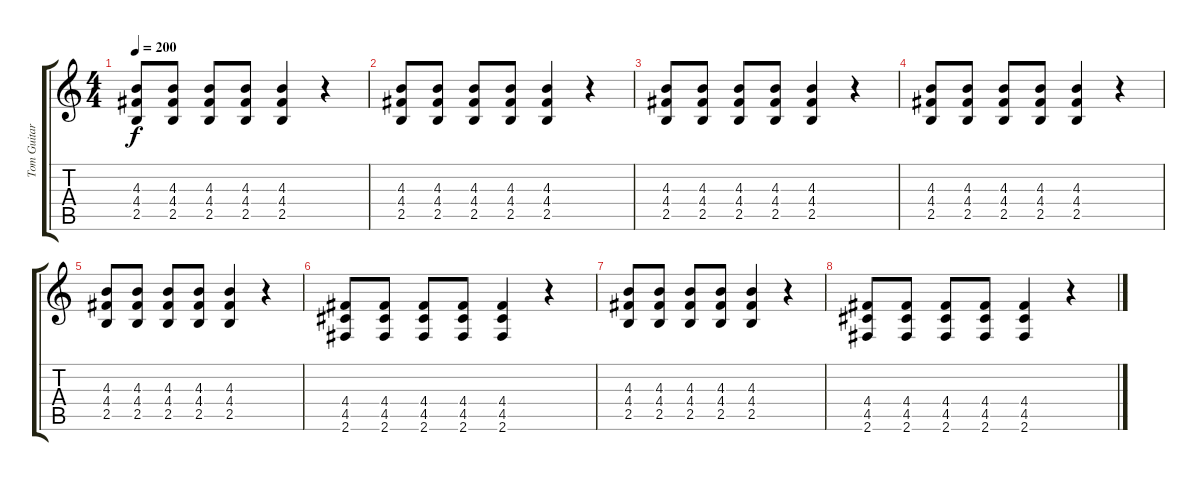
\track ("Tom Guitar 2" "Tom Guitar") {instrument distortionguitar}
\staff {score tabs}
\tuning (E4 B3 G3 D3 A2 E2) {hide}
\ts (4 4)
\tempo 200
\clef g2
\ks c
(4.3 4.4 2.5).8{dy f} (4.3 4.4 2.5).8 (4.3 4.4 2.5).8 (4.3 4.4 2.5).8 (4.3 4.4 2.5).4 r.4 |
(4.3 4.4 2.5).8 (4.3 4.4 2.5).8 (4.3 4.4 2.5).8 (4.3 4.4 2.5).8 (4.3 4.4 2.5).4 r.4 |
(4.3 4.4 2.5).8 (4.3 4.4 2.5).8 (4.3 4.4 2.5).8 (4.3 4.4 2.5).8 (4.3 4.4 2.5).4 r.4 |
(4.3 4.4 2.5).8 (4.3 4.4 2.5).8 (4.3 4.4 2.5).8 (4.3 4.4 2.5).8 (4.3 4.4 2.5).4 r.4 |
(4.3 4.4 2.5).8 (4.3 4.4 2.5).8 (4.3 4.4 2.5).8 (4.3 4.4 2.5).8 (4.3 4.4 2.5).4 r.4 |
(4.4 4.5 2.6).8 (4.4 4.5 2.6).8 (4.4 4.5 2.6).8 (4.4 4.5 2.6).8 (4.4 4.5 2.6).4 r.4 |
(4.3 4.4 2.5).8 (4.3 4.4 2.5).8 (4.3 4.4 2.5).8 (4.3 4.4 2.5).8 (4.3 4.4 2.5).4 r.4 |
(4.4 4.5 2.6).8 (4.4 4.5 2.6).8 (4.4 4.5 2.6).8 (4.4 4.5 2.6).8 (4.4 4.5 2.6).4 r.4
